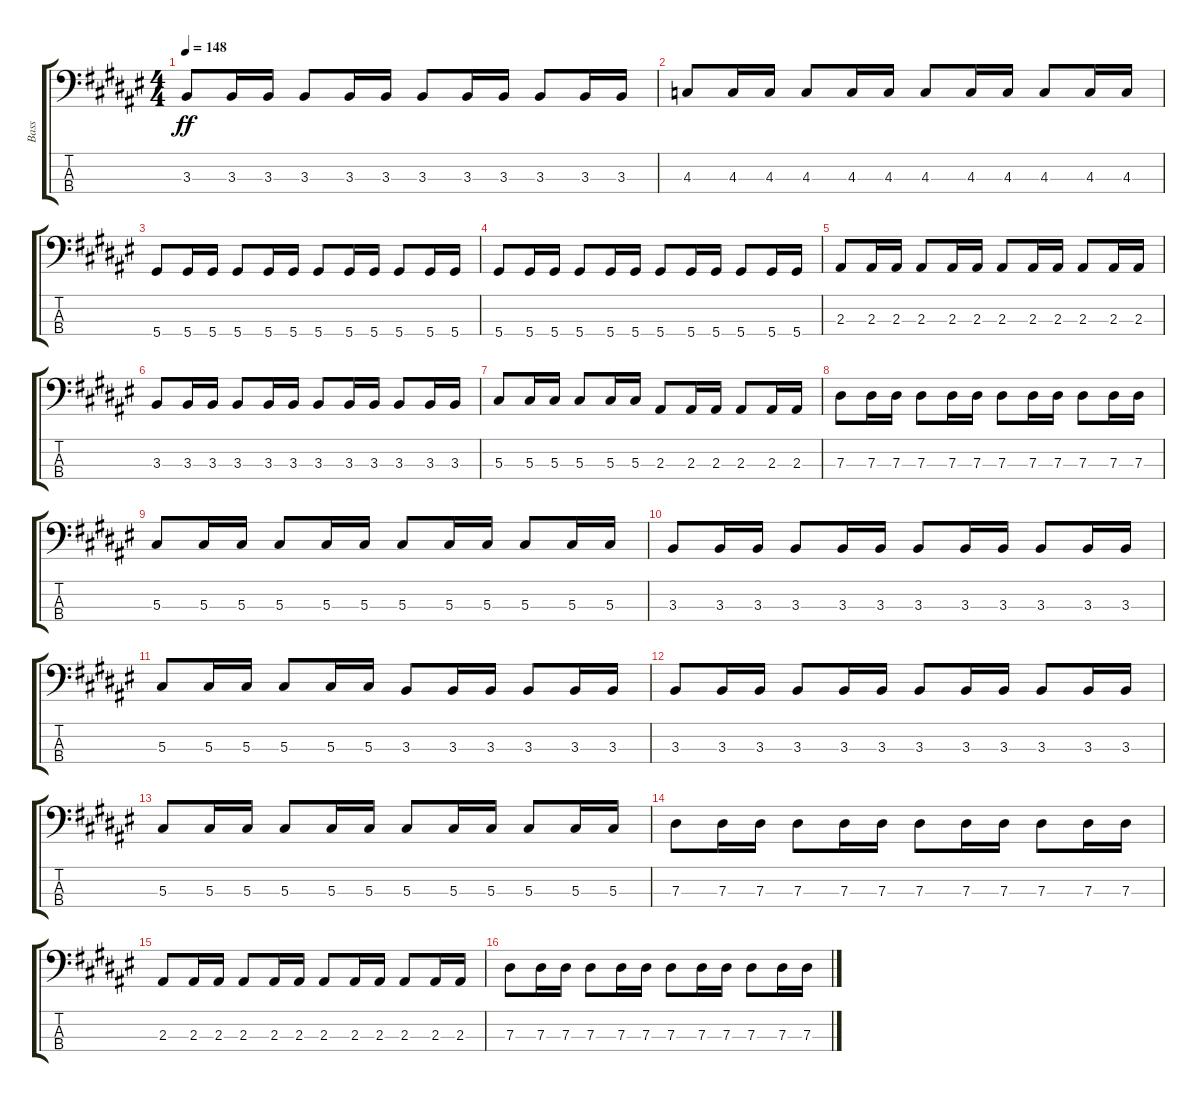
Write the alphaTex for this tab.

\track ("Bass" "Bass") {instrument synthbass1}
\staff {score tabs}
\tuning (Gb2 Db2 Ab1 Eb1) {hide}
\ts (4 4)
\tempo 148
\clef f4
\ks d#minor
3.3.8{dy ff} 3.3.16 3.3.16 3.3.8 3.3.16 3.3.16 3.3.8 3.3.16 3.3.16 3.3.8 3.3.16 3.3.16 |
4.3.8 4.3.16 4.3.16 4.3.8 4.3.16 4.3.16 4.3.8 4.3.16 4.3.16 4.3.8 4.3.16 4.3.16 |
5.4.8 5.4.16 5.4.16 5.4.8 5.4.16 5.4.16 5.4.8 5.4.16 5.4.16 5.4.8 5.4.16 5.4.16 |
5.4.8 5.4.16 5.4.16 5.4.8 5.4.16 5.4.16 5.4.8 5.4.16 5.4.16 5.4.8 5.4.16 5.4.16 |
2.3.8 2.3.16 2.3.16 2.3.8 2.3.16 2.3.16 2.3.8 2.3.16 2.3.16 2.3.8 2.3.16 2.3.16 |
3.3.8 3.3.16 3.3.16 3.3.8 3.3.16 3.3.16 3.3.8 3.3.16 3.3.16 3.3.8 3.3.16 3.3.16 |
5.3.8 5.3.16 5.3.16 5.3.8 5.3.16 5.3.16 2.3.8 2.3.16 2.3.16 2.3.8 2.3.16 2.3.16 |
7.3.8 7.3.16 7.3.16 7.3.8 7.3.16 7.3.16 7.3.8 7.3.16 7.3.16 7.3.8 7.3.16 7.3.16 |
5.3.8 5.3.16 5.3.16 5.3.8 5.3.16 5.3.16 5.3.8 5.3.16 5.3.16 5.3.8 5.3.16 5.3.16 |
3.3.8 3.3.16 3.3.16 3.3.8 3.3.16 3.3.16 3.3.8 3.3.16 3.3.16 3.3.8 3.3.16 3.3.16 |
5.3.8 5.3.16 5.3.16 5.3.8 5.3.16 5.3.16 3.3.8 3.3.16 3.3.16 3.3.8 3.3.16 3.3.16 |
3.3.8 3.3.16 3.3.16 3.3.8 3.3.16 3.3.16 3.3.8 3.3.16 3.3.16 3.3.8 3.3.16 3.3.16 |
5.3.8 5.3.16 5.3.16 5.3.8 5.3.16 5.3.16 5.3.8 5.3.16 5.3.16 5.3.8 5.3.16 5.3.16 |
7.3.8 7.3.16 7.3.16 7.3.8 7.3.16 7.3.16 7.3.8 7.3.16 7.3.16 7.3.8 7.3.16 7.3.16 |
2.3.8 2.3.16 2.3.16 2.3.8 2.3.16 2.3.16 2.3.8 2.3.16 2.3.16 2.3.8 2.3.16 2.3.16 |
7.3.8 7.3.16 7.3.16 7.3.8 7.3.16 7.3.16 7.3.8 7.3.16 7.3.16 7.3.8 7.3.16 7.3.16
